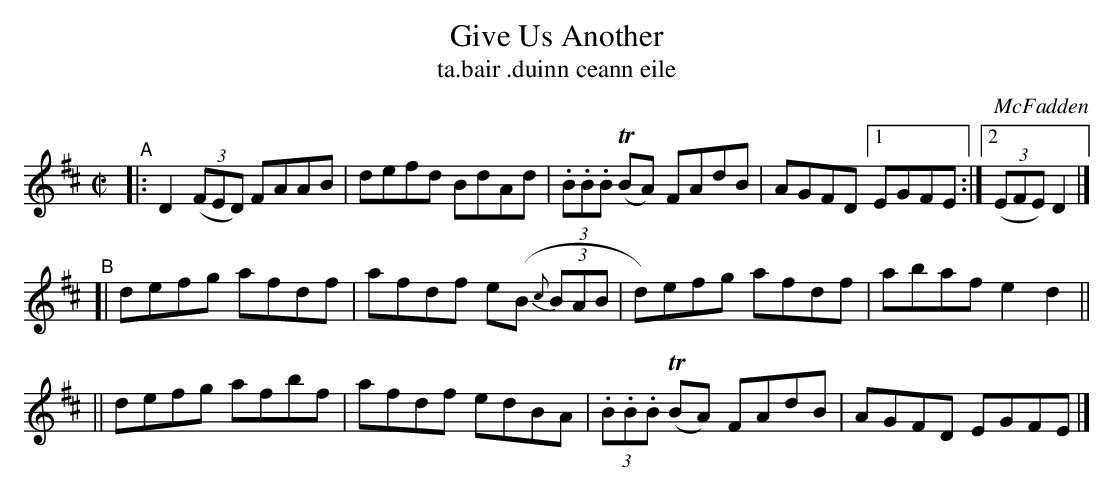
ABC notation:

X:1
T: Give Us Another
T: ta.bair .duinn ceann eile
O: McFadden
M: C|
L: 1/8
K: D
"^A"\
|: D2 (3(FED) FAAB | defd BdAd | (3.B.B.B T(BA) FAdB | AGFD [1 EGFE :|2 (3(EFE) D2 |]
"^B"\
[| defg afdf | afdf e(B (3{c}BAB | d)efg afdf | abaf e2d2 ||
|| defg afbf | afdf edBA | (3.B.B.B T(BA) FAdB | AGFD EGFE |]
